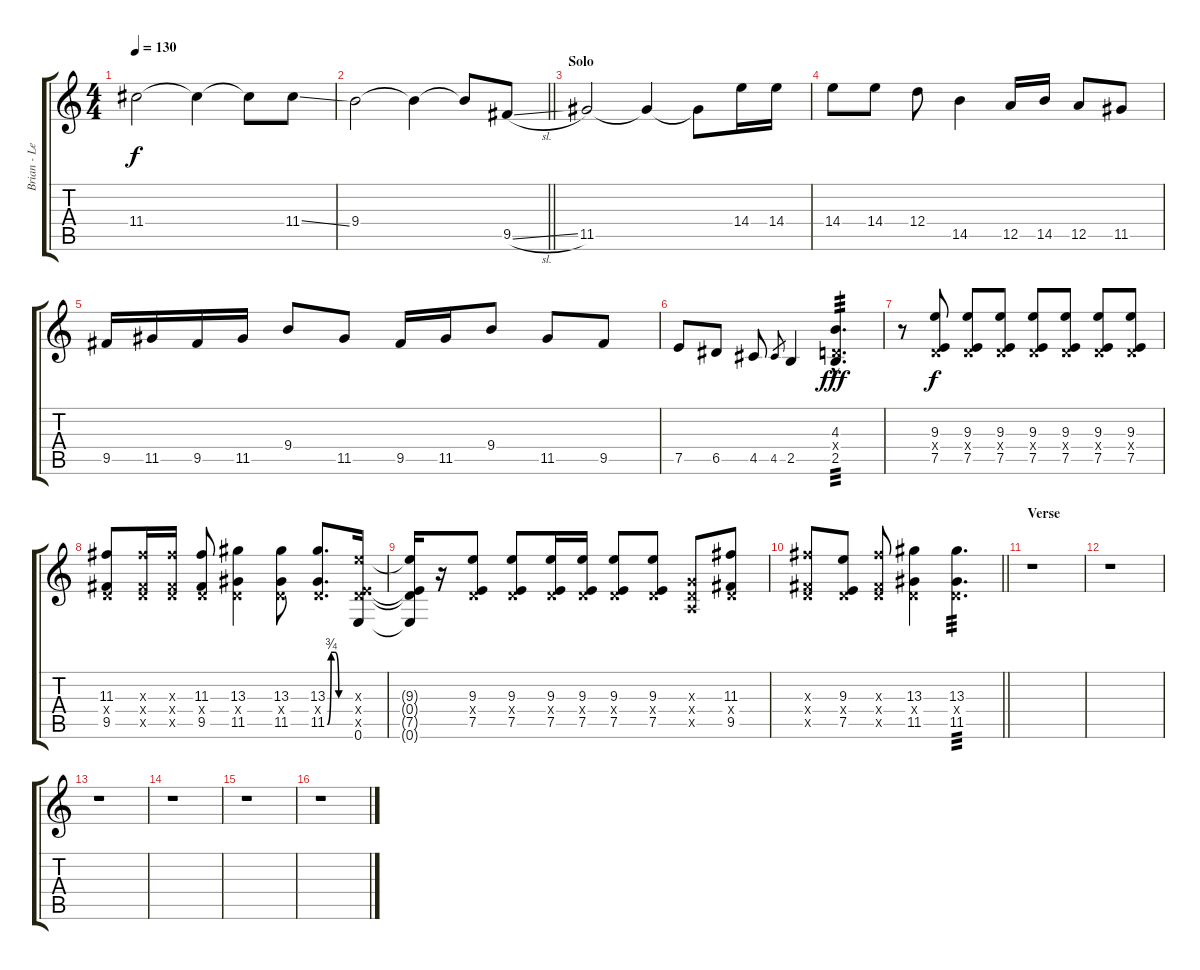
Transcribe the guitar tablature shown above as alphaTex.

\track ("Brian - Lead Guitar" "Brian - Le") {instrument electricguitarjazz}
\staff {score tabs}
\tuning (E4 B3 G3 D3 A2 E2) {hide}
\ts (4 4)
\tempo 130
\clef g2
\ks c
11.4.2{dy f} 11.4{t}.4 11.4{t}.8 11.4{ss}.8 |
\barLineRight lightlight
9.4.2 9.4{t}.4 9.4{t}.8 9.5{sl}.8 |
\section ("" "Solo")
11.5.2 11.5{t}.4 11.5{t}.8 14.4.16{volume 16 instrument electricguitarjazz} 14.4.16 |
14.4.8 14.4.8 12.4.8 14.5.4 12.5.16 14.5.16 12.5.8 11.5.8 |
9.5.16 11.5.16 9.5.16 11.5.16 9.4.8 11.5.8 9.5.16 11.5.16 9.4.8 11.5.8 9.5.8 |
7.5.8 6.5.8 4.5.8 4.5.8{gr} 2.5.4 (4.3 0.4{x} 2.5{hac}).4{d tp 3 dy fff} |
r.8 (9.3 0.4{x} 7.5).8{dy f} (9.3 0.4{x} 7.5).8 (9.3 0.4{x} 7.5).8 (9.3 0.4{x} 7.5).8 (9.3 0.4{x} 7.5).8 (9.3 0.4{x} 7.5).8 (9.3 0.4{x} 7.5).8 |
(11.3 0.4{x} 9.5).8 (11.3{x} 0.4{x} 9.5{x}).16 (11.3{x} 0.4{x} 9.5{x}).16 (11.3 0.4{x} 9.5).8 (13.3 0.4{x} 11.5).4 (13.3 0.4{x} 11.5).8 (13.3 0.4{x} 11.5{be (custom 0 0 10 3 20 3 30 0 60 0)}).8{d} (9.3{x} 0.4{x} 7.5{x} 0.6).16 |
(9.3{t} 0.4{t} 7.5{t} 0.6{t}).16 r.16 (9.3 0.4{x} 7.5).8 (9.3 0.4{x} 7.5).8 (9.3 0.4{x} 7.5).16 (9.3 0.4{x} 7.5).16 (9.3 0.4{x} 7.5).8 (9.3 0.4{x} 7.5).8 (0.3{x} 0.4{x} 0.5{x}).8 (11.3 0.4{x} 9.5).8 |
\barLineRight lightlight
(11.3{x} 0.4{x} 9.5{x}).8 (9.3 0.4{x} 7.5).8 (11.3{x} 0.4{x} 9.5{x}).8 (13.3 0.4{x} 11.5).4 (13.3 0.4{x} 11.5).4{d tp 3} |
\section ("" "Verse")
r.1 |
r.1 |
r.1 |
r.1 |
r.1 |
r.1
